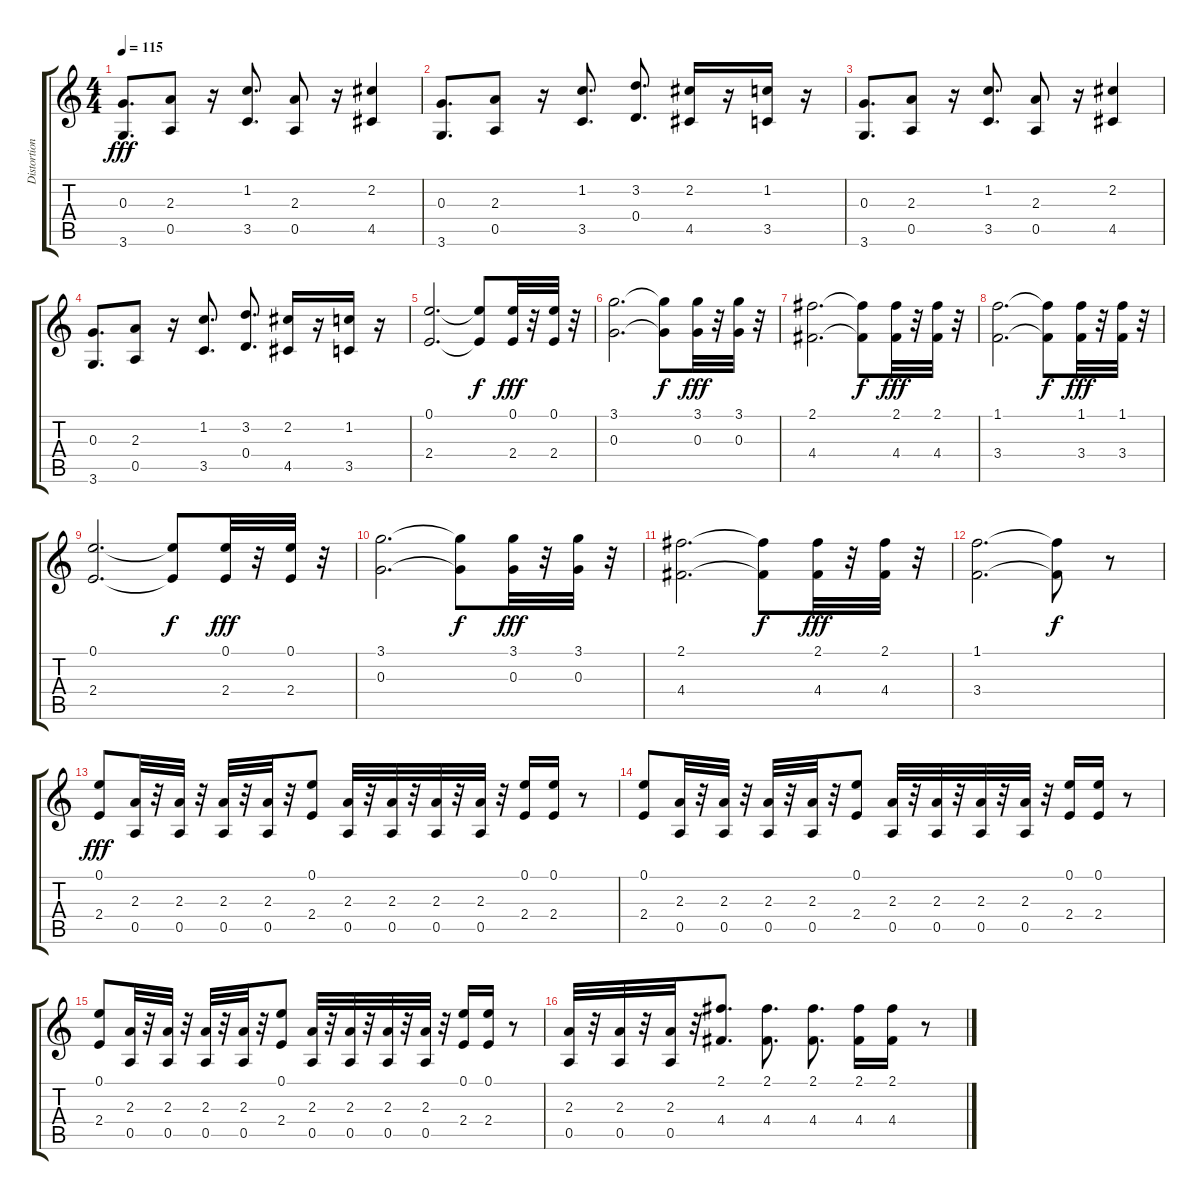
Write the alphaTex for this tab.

\track ("Distortion Guitar" "Distortion") {instrument overdrivenguitar}
\staff {score tabs}
\tuning (E4 B3 G3 D3 A2 E2) {hide}
\ts (4 4)
\tempo 115
\clef g2
\ks c
(0.3 3.6).8{d dy fff} (2.3 0.5).8 r.16 (1.2 3.5).8{d} (2.3 0.5).8 r.16 (2.2 4.5).4 |
(0.3 3.6).8{d} (2.3 0.5).8 r.16 (1.2 3.5).8{d} (3.2 0.4).8{d} (2.2 4.5).16 r.16 (1.2 3.5).16 r.16 |
(0.3 3.6).8{d} (2.3 0.5).8 r.16 (1.2 3.5).8{d} (2.3 0.5).8 r.16 (2.2 4.5).4 |
(0.3 3.6).8{d} (2.3 0.5).8 r.16 (1.2 3.5).8{d} (3.2 0.4).8{d} (2.2 4.5).16 r.16 (1.2 3.5).16 r.16 |
(0.1 2.4).2{d} (0.1{t} 2.4{t}).8{dy f} (0.1 2.4).32{dy fff} r.32 (0.1 2.4).32 r.32 |
(3.1 0.3).2{d} (3.1{t} 0.3{t}).8{dy f} (3.1 0.3).32{dy fff} r.32 (3.1 0.3).32 r.32 |
(2.1 4.4).2{d} (2.1{t} 4.4{t}).8{dy f} (2.1 4.4).32{dy fff} r.32 (2.1 4.4).32 r.32 |
(1.1 3.4).2{d} (1.1{t} 3.4{t}).8{dy f} (1.1 3.4).32{dy fff} r.32 (1.1 3.4).32 r.32 |
(0.1 2.4).2{d} (0.1{t} 2.4{t}).8{dy f} (0.1 2.4).32{dy fff} r.32 (0.1 2.4).32 r.32 |
(3.1 0.3).2{d} (3.1{t} 0.3{t}).8{dy f} (3.1 0.3).32{dy fff} r.32 (3.1 0.3).32 r.32 |
(2.1 4.4).2{d} (2.1{t} 4.4{t}).8{dy f} (2.1 4.4).32{dy fff} r.32 (2.1 4.4).32 r.32 |
(1.1 3.4).2{d} (1.1{t} 3.4{t}).8{dy f} r.8 |
(0.1 2.4).8{dy fff} (2.3 0.5).32 r.32 (2.3 0.5).32 r.32 (2.3 0.5).32 r.32 (2.3 0.5).32 r.32 (0.1 2.4).8 (2.3 0.5).32 r.32 (2.3 0.5).32 r.32 (2.3 0.5).32 r.32 (2.3 0.5).32 r.32 (0.1 2.4).16 (0.1 2.4).16 r.8 |
(0.1 2.4).8 (2.3 0.5).32 r.32 (2.3 0.5).32 r.32 (2.3 0.5).32 r.32 (2.3 0.5).32 r.32 (0.1 2.4).8 (2.3 0.5).32 r.32 (2.3 0.5).32 r.32 (2.3 0.5).32 r.32 (2.3 0.5).32 r.32 (0.1 2.4).16 (0.1 2.4).16 r.8 |
(0.1 2.4).8 (2.3 0.5).32 r.32 (2.3 0.5).32 r.32 (2.3 0.5).32 r.32 (2.3 0.5).32 r.32 (0.1 2.4).8 (2.3 0.5).32 r.32 (2.3 0.5).32 r.32 (2.3 0.5).32 r.32 (2.3 0.5).32 r.32 (0.1 2.4).16 (0.1 2.4).16 r.8 |
(2.3 0.5).32 r.32 (2.3 0.5).32 r.32 (2.3 0.5).32 r.32 (2.1 4.4).8{d} (2.1 4.4).8{d} (2.1 4.4).8{d} (2.1 4.4).16 (2.1 4.4).16 r.8
